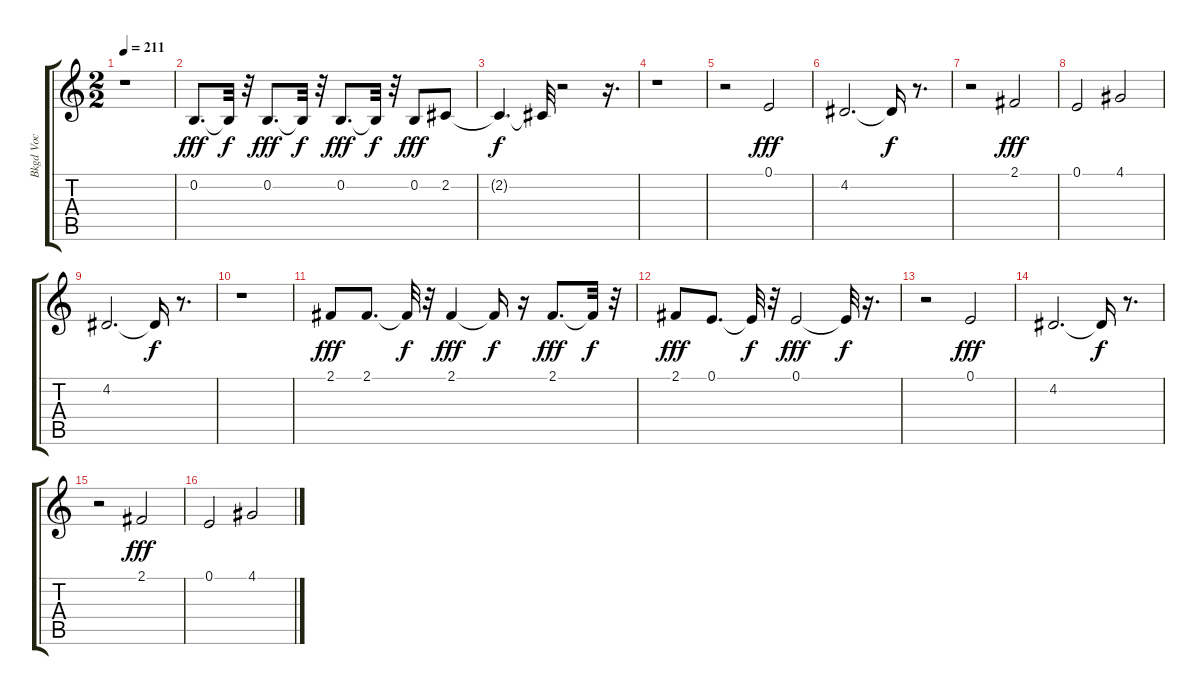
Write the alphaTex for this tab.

\track ("Bkgd Voc" "Bkgd Voc") {instrument choiraahs}
\staff {score tabs}
\tuning (E4 B3 G3 D3 A2 E2) {hide}
\ts (2 2)
\tempo 211
\clef g2
\ks c
r.1{dy f} |
0.2.8{d dy fff} 0.2{t}.32{dy f} r.32 0.2.8{d dy fff} 0.2{t}.32{dy f} r.32 0.2.8{d dy fff} 0.2{t}.32{dy f} r.32 0.2.8{dy fff} 2.2.8 |
2.2{t}.4{d dy f} 2.2{t}.32 r.2 r.16{d} |
r.1 |
r.2 0.1.2{dy fff} |
4.2.2{d} 4.2{t}.16{dy f} r.8{d} |
r.2 2.1.2{dy fff} |
0.1.2 4.1.2 |
4.2.2{d} 4.2{t}.16{dy f} r.8{d} |
r.1 |
2.1.8{dy fff} 2.1.8{d} 2.1{t}.32{dy f} r.32 2.1.4{dy fff} 2.1{t}.16{dy f} r.16 2.1.8{d dy fff} 2.1{t}.32{dy f} r.32 |
2.1.8{dy fff} 0.1.8{d} 0.1{t}.32{dy f} r.32 0.1.2{dy fff} 0.1{t}.32{dy f} r.16{d} |
r.2 0.1.2{dy fff} |
4.2.2{d} 4.2{t}.16{dy f} r.8{d} |
r.2 2.1.2{dy fff} |
0.1.2 4.1.2
